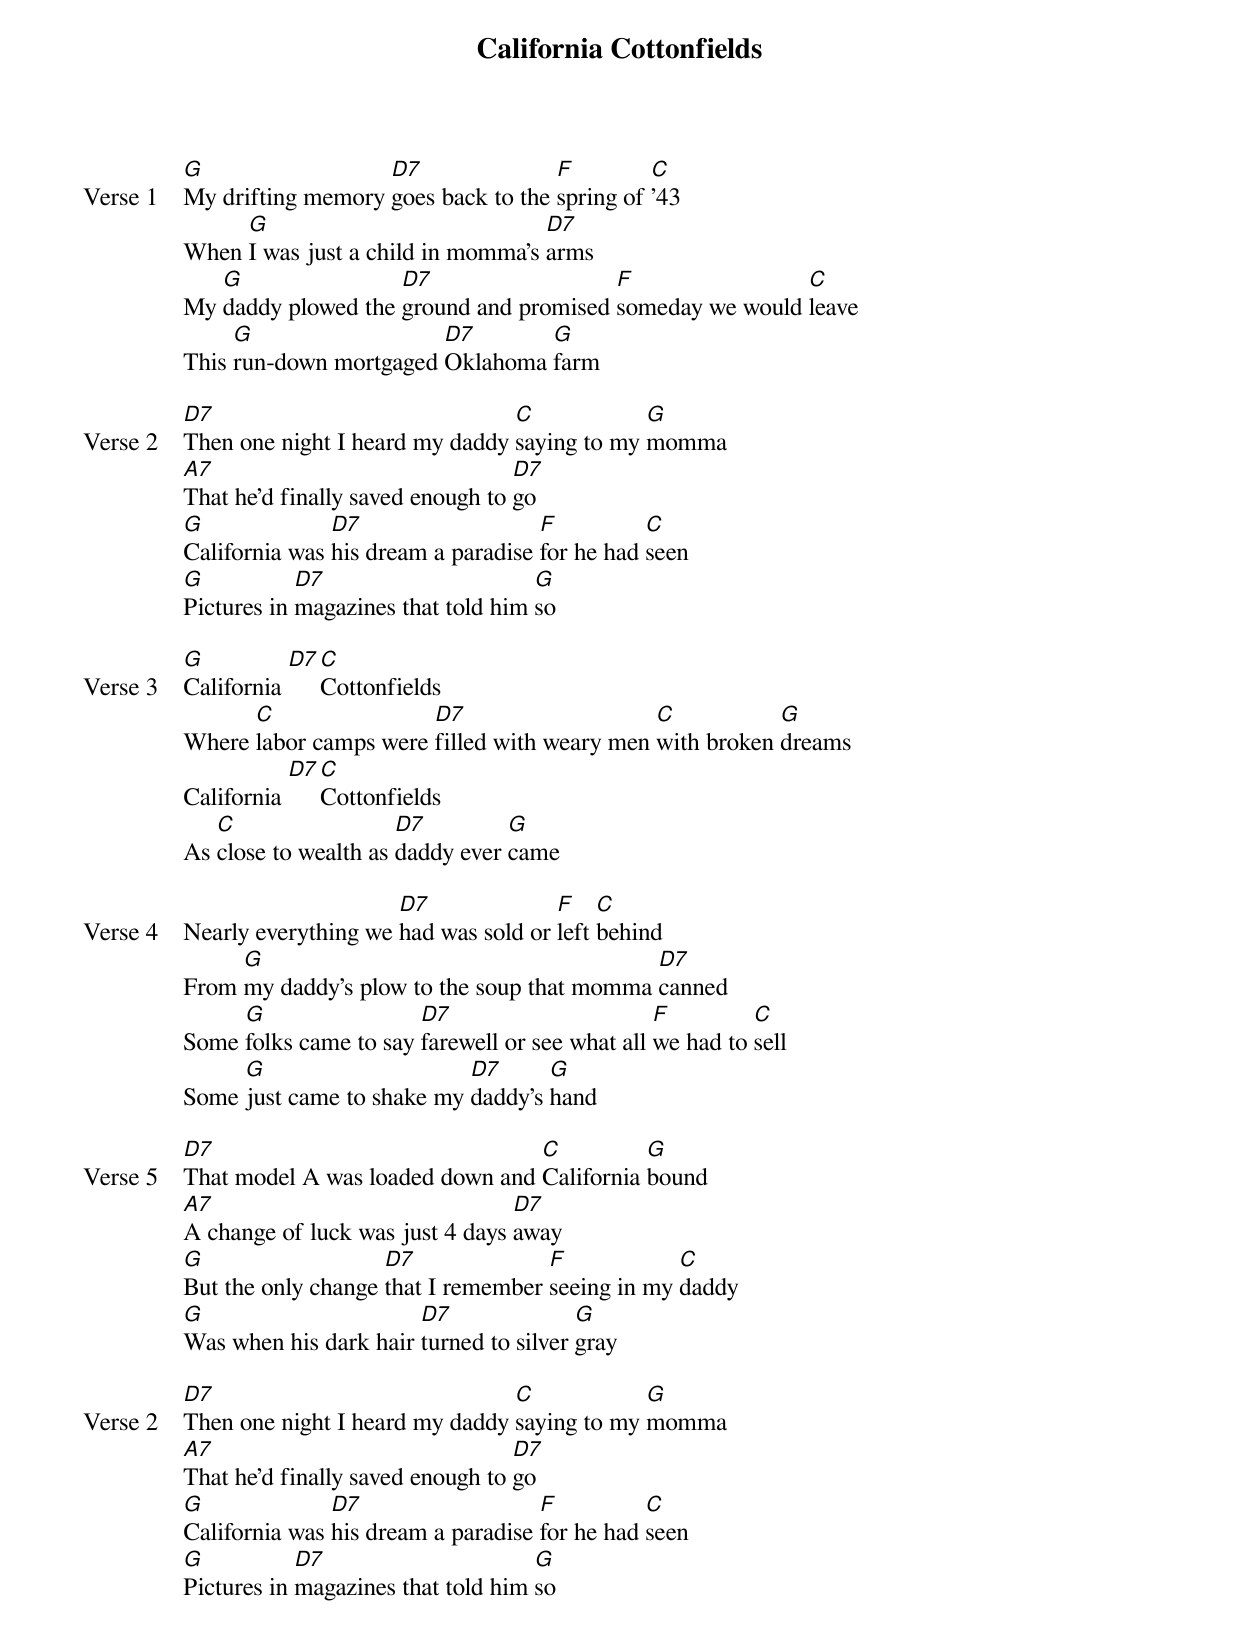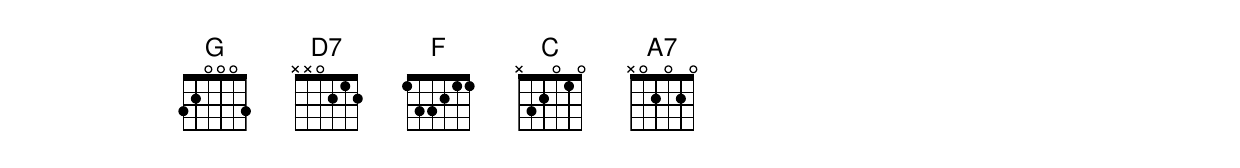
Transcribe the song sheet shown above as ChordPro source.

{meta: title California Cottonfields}
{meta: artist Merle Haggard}
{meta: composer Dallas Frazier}

{start_of_verse: Verse 1}
[G]My drifting memory [D7]goes back to the [F]spring of [C]'43
When [G]I was just a child in momma's [D7]arms
My [G]daddy plowed the [D7]ground and promised [F]someday we would [C]leave
This [G]run-down mortgaged [D7]Oklahoma [G]farm
{end_of_verse}

{start_of_verse: Verse 2}
[D7]Then one night I heard my daddy [C]saying to my [G]momma
[A7]That he'd finally saved enough to [D7]go
[G]California was [D7]his dream a paradise [F]for he had [C]seen
[G]Pictures in [D7]magazines that told him [G]so
{end_of_verse}

{start_of_verse: Verse 3}
[G]California [D7][C]Cottonfields
Where [C]labor camps were [D7]filled with weary men [C]with broken [G]dreams
California [D7][C]Cottonfields
As [C]close to wealth as [D7]daddy ever [G]came
{end_of_verse}

{start_of_verse: Verse 4}
Nearly everything we [D7]had was sold or [F]left [C]behind
From [G]my daddy's plow to the soup that momma [D7]canned
Some [G]folks came to say [D7]farewell or see what all [F]we had to [C]sell
Some [G]just came to shake my [D7]daddy's [G]hand
{end_of_verse}

{start_of_verse: Verse 5}
[D7]That model A was loaded down and [C]California [G]bound
[A7]A change of luck was just 4 days [D7]away
[G]But the only change [D7]that I remember [F]seeing in my [C]daddy
[G]Was when his dark hair [D7]turned to silver [G]gray
{end_of_verse}

{start_of_verse: Verse 2}
[D7]Then one night I heard my daddy [C]saying to my [G]momma
[A7]That he'd finally saved enough to [D7]go
[G]California was [D7]his dream a paradise [F]for he had [C]seen
[G]Pictures in [D7]magazines that told him [G]so
{end_of_verse}
